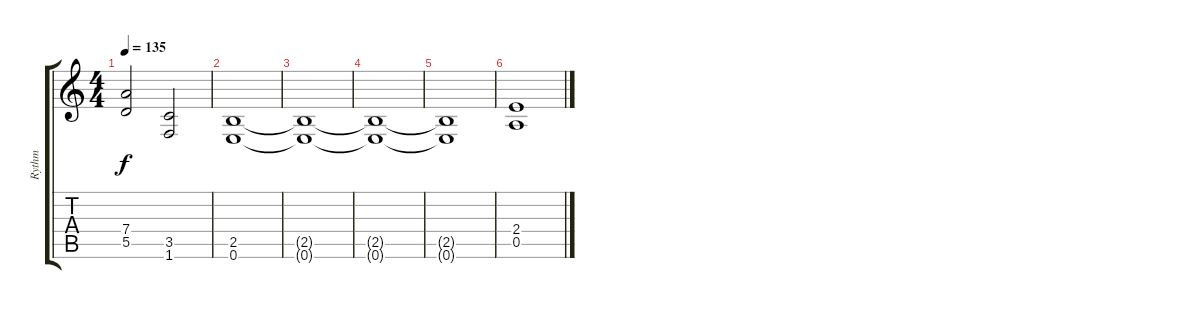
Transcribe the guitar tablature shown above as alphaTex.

\track ("Rythm" "Rythm") {instrument distortionguitar}
\staff {score tabs}
\tuning (E4 B3 G3 D3 A2 E2) {hide}
\ts (4 4)
\tempo 135
\clef g2
\ks c
(7.4 5.5).2{dy f} (3.5 1.6).2 |
(2.5 0.6).1 |
(2.5{t} 0.6{t}).1 |
(2.5{t} 0.6{t}).1 |
(2.5{t} 0.6{t}).1 |
(2.4 0.5).1
